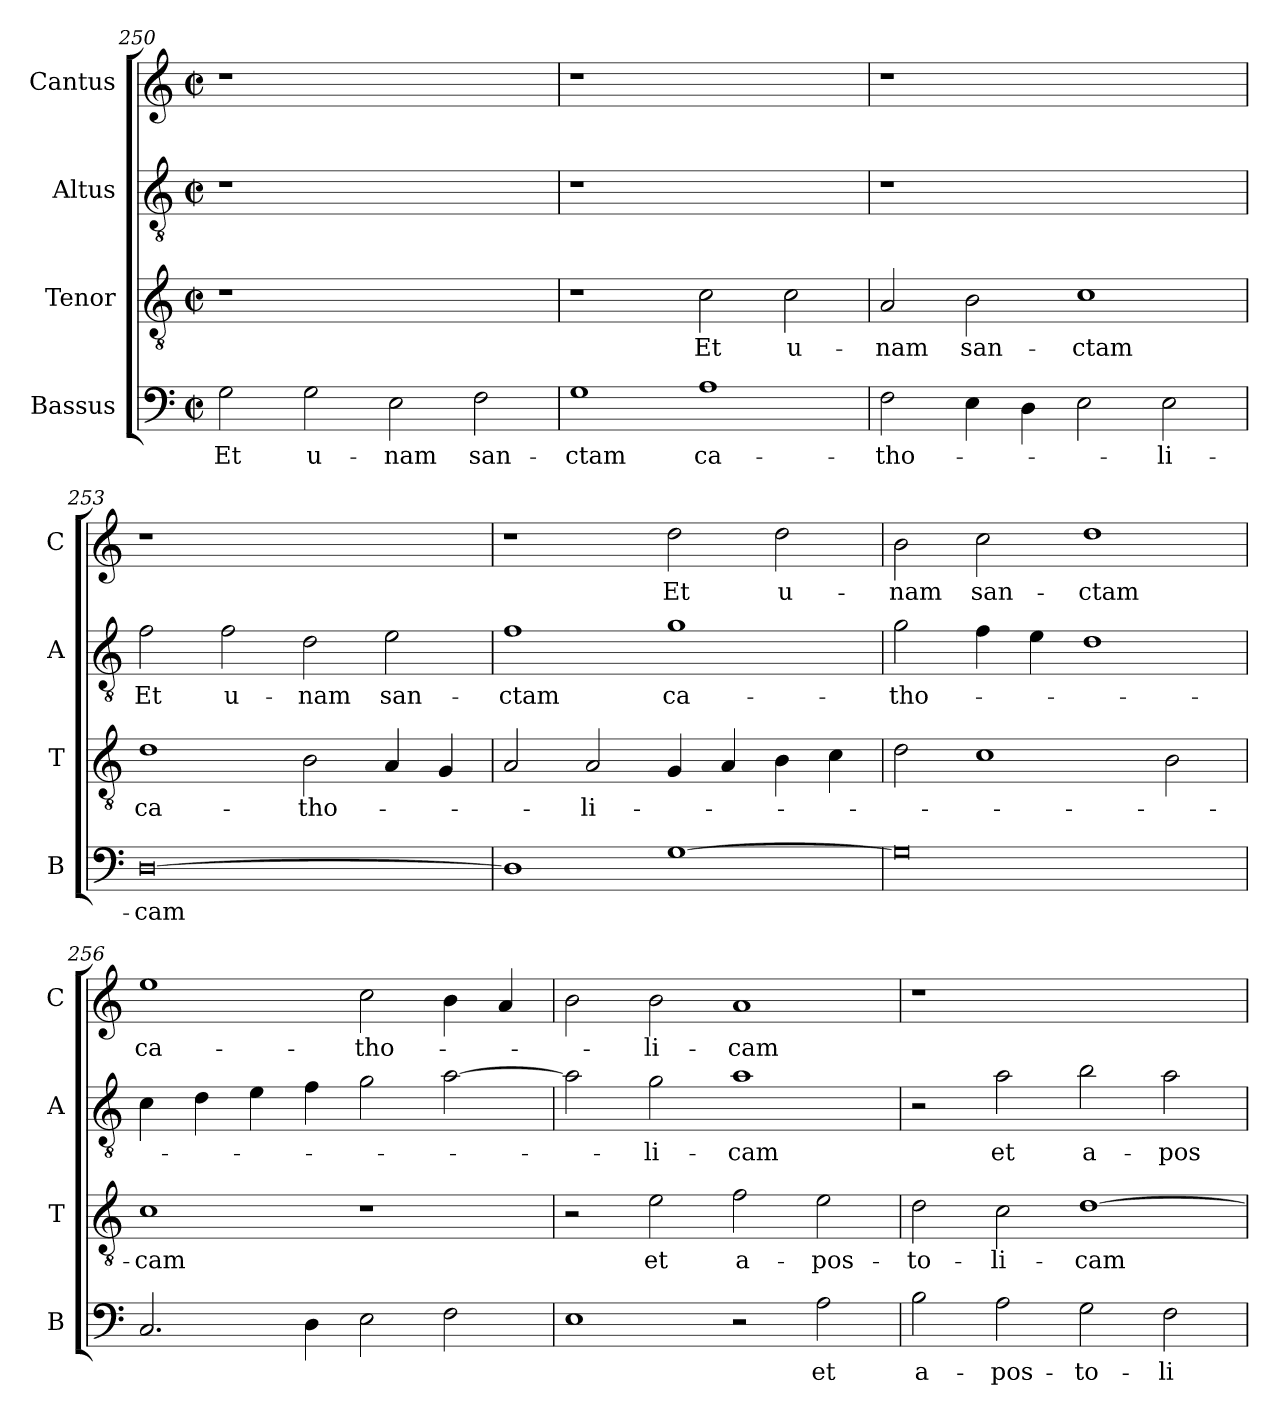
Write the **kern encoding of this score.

**kern	**text	**kern	**text	**kern	**text	**kern	**text
*part4	*part4	*part3	*part3	*part2	*part2	*part1	*part1
*staff4	*staff4	*staff3	*staff3	*staff2	*staff2	*staff1	*staff1
*I"Bassus	*	*I"Tenor	*	*I"Altus	*	*I"Cantus	*
*I'B	*	*I'T	*	*I'A	*	*I'C	*
!!LO:LB:g=z
*clefF4	*	*clefGv2	*	*clefGv2	*	*clefG2	*
*k[]	*	*k[]	*	*k[]	*	*k[]	*
*C:	*	*C:	*	*C:	*	*C:	*
*M2/2	*	*M2/2	*	*M2/2	*	*M2/2	*
*met(c|)	*	*met(c|)	*	*met(c|)	*	*met(c|)	*
=250	=250	=250	=250	=250	=250	=250	=250
!	!LO:LY:b	!	!	!	!	!	!
2G\	Et	1r	.	1r	.	1r	.
!	!LO:LY:b	!	!	!	!	!	!
2G\	u-	.	.	.	.	.	.
!	!LO:LY:b	!	!	!	!	!	!
2E\	-nam	1ryy	.	1ryy	.	1ryy	.
!	!LO:LY:b	!	!	!	!	!	!
2F\	san-	.	.	.	.	.	.
=251	=251	=251	=251	=251	=251	=251	=251
!	!LO:LY:b	!	!	!	!	!	!
1G	-ctam	1r	.	1r	.	1r	.
!	!LO:LY:b	!	!	!	!	!	!
!	!	!	!LO:LY:b	!	!	!	!
1A	ca-	2c\	Et	1ryy	.	1ryy	.
!	!	!	!LO:LY:b	!	!	!	!
.	.	2c\	u-	.	.	.	.
=252	=252	=252	=252	=252	=252	=252	=252
!	!LO:LY:b	!	!	!	!	!	!
!	!	!	!LO:LY:b	!	!	!	!
2F\	-tho-	2A/	-nam	1r	.	1r	.
!	!	!	!LO:LY:b	!	!	!	!
4E\	.	2B\	san-	.	.	.	.
4D\	.	.	.	.	.	.	.
!	!	!	!LO:LY:b	!	!	!	!
2E\	.	1c	-ctam	1ryy	.	1ryy	.
!	!LO:LY:b	!	!	!	!	!	!
2E\	-li-	.	.	.	.	.	.
=253	=253	=253	=253	=253	=253	=253	=253
!	!LO:LY:b	!	!	!	!	!	!
!	!	!	!LO:LY:b	!	!	!	!
!	!	!	!	!	!LO:LY:b	!	!
[0D	-cam	1d	ca-	2f\	Et	1r	.
!	!	!	!	!	!LO:LY:b	!	!
.	.	.	.	2f\	u-	.	.
!	!	!	!LO:LY:b	!	!	!	!
!	!	!	!	!	!LO:LY:b	!	!
.	.	2B\	-tho-	2d\	-nam	1ryy	.
!	!	!	!	!	!LO:LY:b	!	!
.	.	4A/	.	2e\	san-	.	.
.	.	4G/	.	.	.	.	.
=254	=254	=254	=254	=254	=254	=254	=254
!	!	!	!	!	!LO:LY:b	!	!
1D]	.	2A/	.	1f	-ctam	1r	.
!	!	!	!LO:LY:b	!	!	!	!
.	.	2A/	-li-	.	.	.	.
!	!	!	!	!	!LO:LY:b	!	!
!	!	!	!	!	!	!	!LO:LY:b
[1G	.	4G/	.	1g	ca-	2dd\	Et
.	.	4A/	.	.	.	.	.
!	!	!	!	!	!	!	!LO:LY:b
.	.	4B\	.	.	.	2dd\	u-
.	.	4c\	.	.	.	.	.
!!LO:LB:g=z
=255	=255	=255	=255	=255	=255	=255	=255
!	!	!	!	!	!LO:LY:b	!	!
!	!	!	!	!	!	!	!LO:LY:b
0G]	.	2d\	.	2g\	-tho-	2b\	-nam
!	!	!	!	!	!	!	!LO:LY:b
.	.	1c	.	4f\	.	2cc\	san-
.	.	.	.	4e\	.	.	.
!	!	!	!	!	!	!	!LO:LY:b
.	.	.	.	1d	.	1dd	-ctam
.	.	2B\	.	.	.	.	.
=256	=256	=256	=256	=256	=256	=256	=256
!	!	!	!LO:LY:b	!	!	!	!
!	!	!	!	!	!	!	!LO:LY:b
2.C/	.	1c	-cam	4c\	.	1ee	ca-
.	.	.	.	4d\	.	.	.
.	.	.	.	4e\	.	.	.
4D\	.	.	.	4f\	.	.	.
!	!	!	!	!	!	!	!LO:LY:b
2E\	.	1r	.	2g\	.	2cc\	-tho-
2F\	.	.	.	[2a\	.	4b\	.
.	.	.	.	.	.	4a/	.
=257	=257	=257	=257	=257	=257	=257	=257
1E	.	2r	.	2a\]	.	2b\	.
!	!	!	!LO:LY:b	!	!	!	!
!	!	!	!	!	!LO:LY:b	!	!
!	!	!	!	!	!	!	!LO:LY:b
.	.	2e\	et	2g\	-li-	2b\	-li-
!	!	!	!LO:LY:b	!	!	!	!
!	!	!	!	!	!LO:LY:b	!	!
!	!	!	!	!	!	!	!LO:LY:b
2r	.	2f\	a-	1a	-cam	1a	-cam
!	!LO:LY:b	!	!	!	!	!	!
!	!	!	!LO:LY:b	!	!	!	!
2A\	et	2e\	-pos-	.	.	.	.
=258	=258	=258	=258	=258	=258	=258	=258
!	!LO:LY:b	!	!	!	!	!	!
!	!	!	!LO:LY:b	!	!	!	!
2B\	a-	2d\	-to-	2r	.	1r	.
!	!LO:LY:b	!	!	!	!	!	!
!	!	!	!LO:LY:b	!	!	!	!
!	!	!	!	!	!LO:LY:b	!	!
2A\	-pos-	2c\	-li-	2a\	et	.	.
!	!LO:LY:b	!	!	!	!	!	!
!	!	!	!LO:LY:b	!	!	!	!
!	!	!	!	!	!LO:LY:b	!	!
2G\	-to-	[1d	-cam	2b\	a-	1ryy	.
!	!LO:LY:b	!	!	!	!	!	!
!	!	!	!	!	!LO:LY:b	!	!
2F\	-li-	.	.	2a\	-pos-	.	.
=	=	=	=	=	=	=	=
*-	*-	*-	*-	*-	*-	*-	*-
